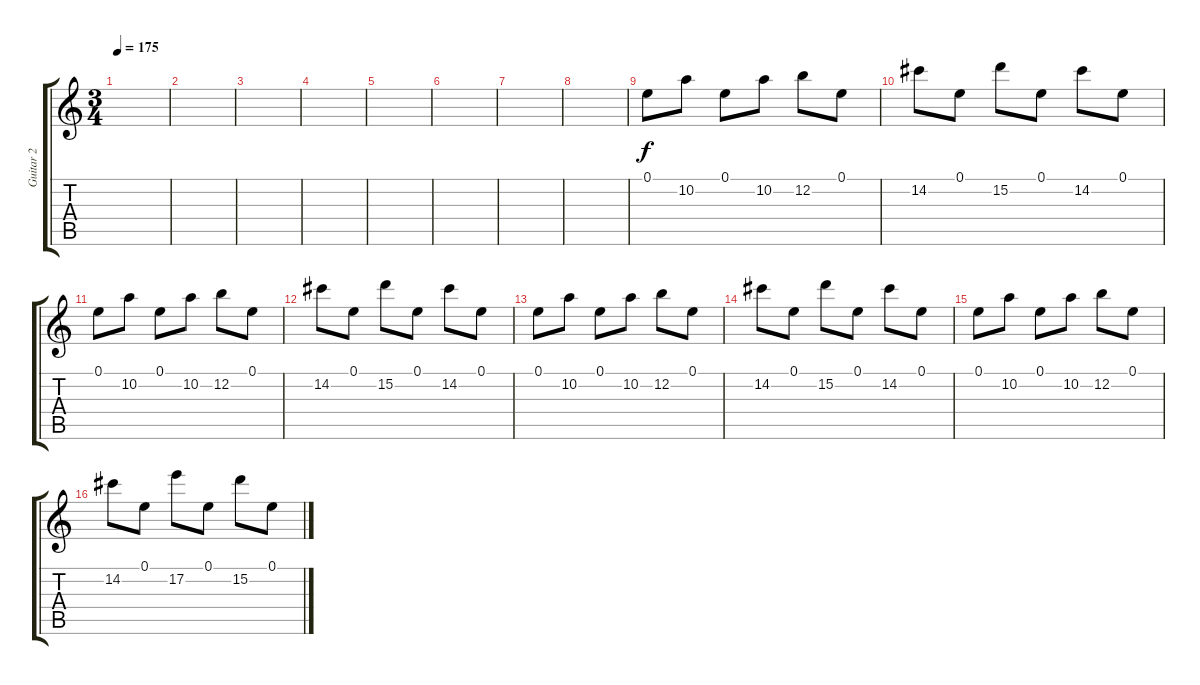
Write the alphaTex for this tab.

\track ("Guitar 2" "Guitar 2") {instrument distortionguitar}
\staff {score tabs}
\tuning (E4 B3 G3 D3 A2 E2) {hide}
\ts (3 4)
\tempo 175
\clef g2
\ks c
|
|
|
|
|
|
|
|
0.1.8 10.2.8 0.1.8 10.2.8 12.2.8 0.1.8 |
14.2.8 0.1.8 15.2.8 0.1.8 14.2.8 0.1.8 |
0.1.8 10.2.8 0.1.8 10.2.8 12.2.8 0.1.8 |
14.2.8 0.1.8 15.2.8 0.1.8 14.2.8 0.1.8 |
0.1.8 10.2.8 0.1.8 10.2.8 12.2.8 0.1.8 |
14.2.8 0.1.8 15.2.8 0.1.8 14.2.8 0.1.8 |
0.1.8 10.2.8 0.1.8 10.2.8 12.2.8 0.1.8 |
14.2.8 0.1.8 17.2.8 0.1.8 15.2.8 0.1.8
